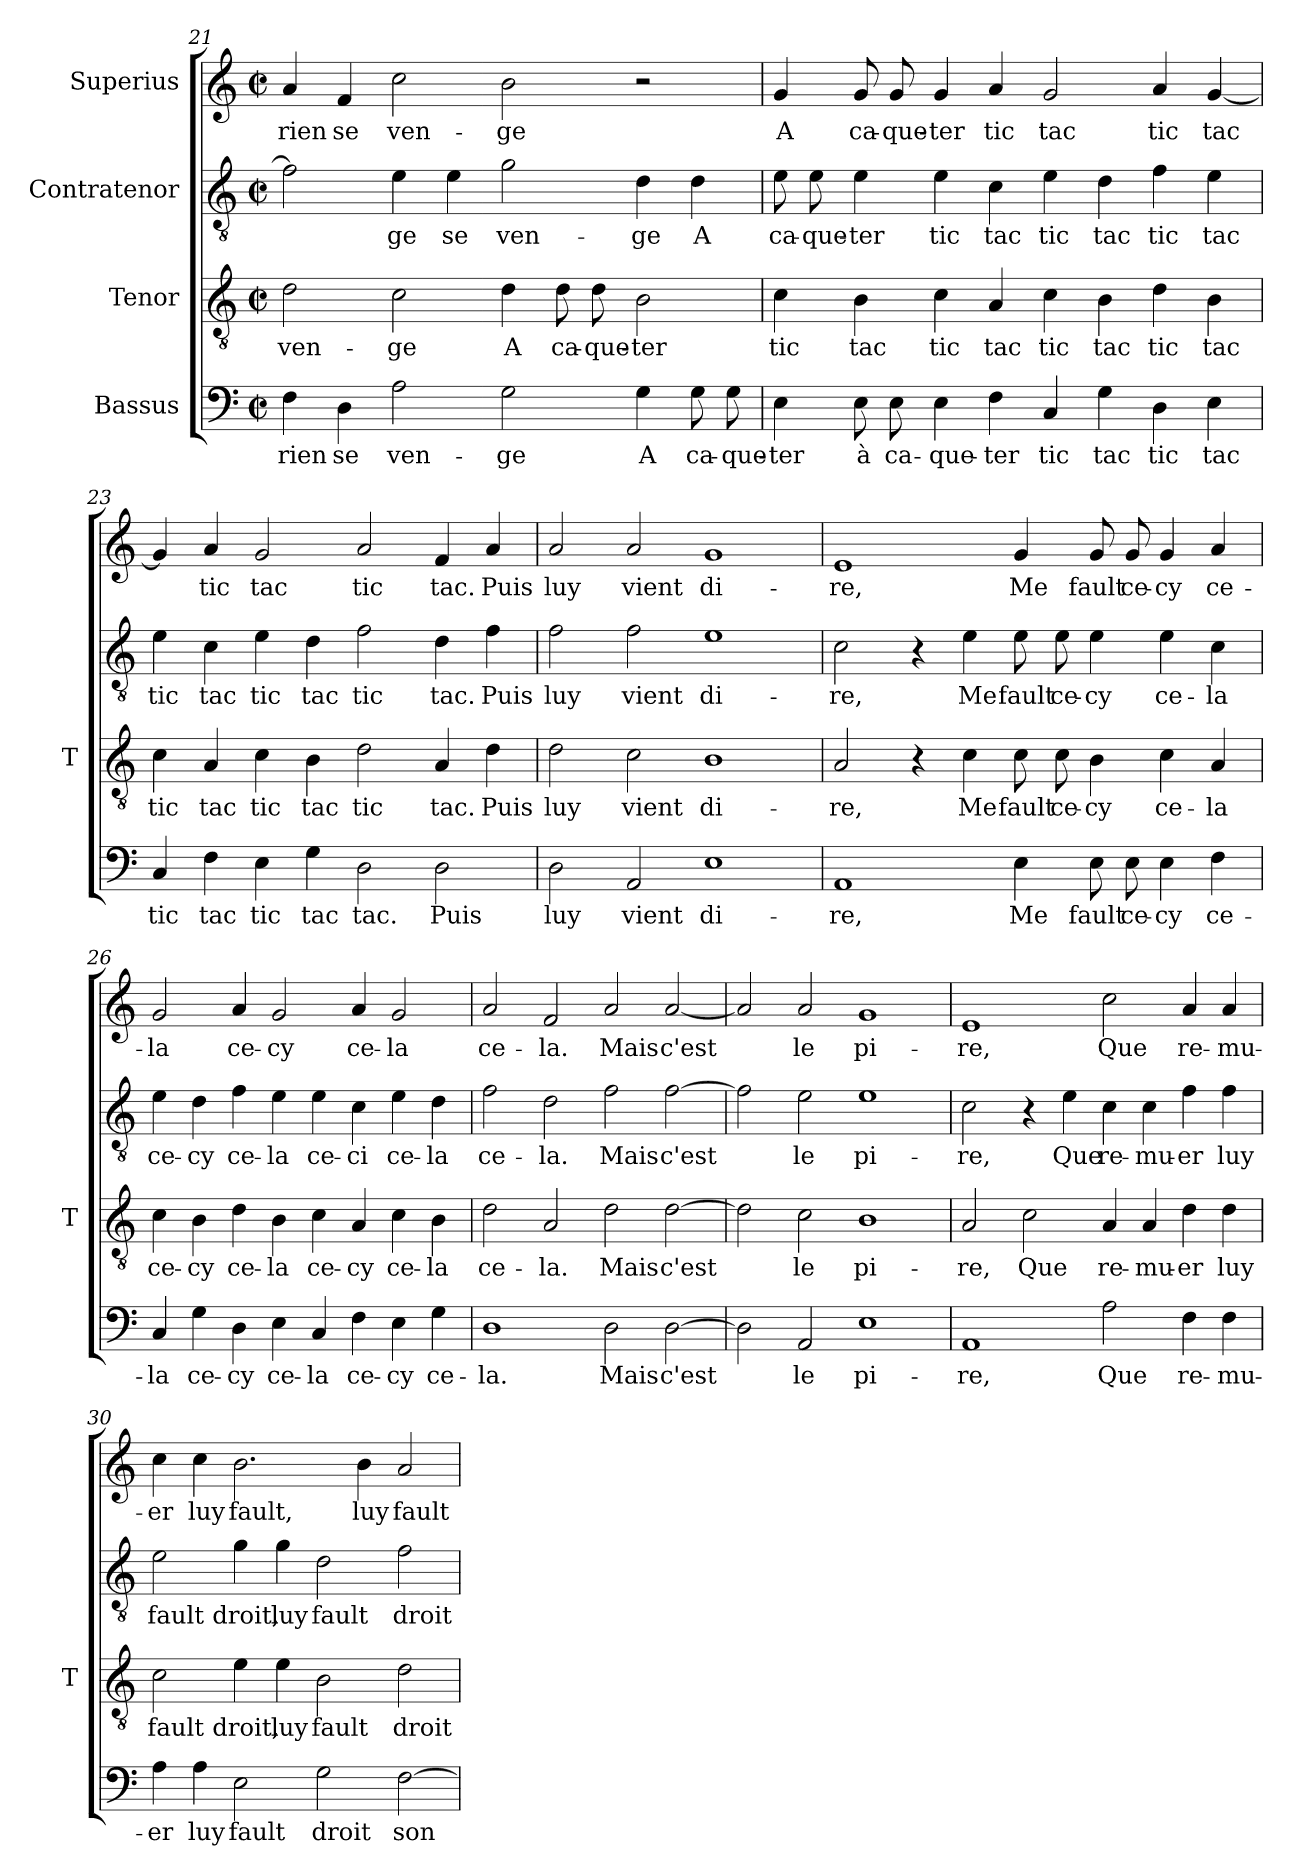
**kern	**text	**kern	**text	**kern	**text	**kern	**text
*part4	*part4	*part3	*part3	*part2	*part2	*part1	*part1
*staff4	*staff4	*staff3	*staff3	*staff2	*staff2	*staff1	*staff1
*I"Bassus	*	*I"Tenor	*	*I"Contratenor	*	*I"Superius	*
*	*	*I'T	*	*	*	*	*
*clefF4	*	*clefGv2	*	*clefGv2	*	*clefG2	*
*k[]	*	*k[]	*	*k[]	*	*k[]	*
*C:	*	*C:	*	*C:	*	*C:	*
*M2/2	*	*M2/2	*	*M2/2	*	*M2/2	*
*met(c|)	*	*met(c|)	*	*met(c|)	*	*met(c|)	*
=21	=21	=21	=21	=21	=21	=21	=21
4F	-rien	2d	ven-	2f]	.	4a	-rien
4D	-se	.	.	.	.	4f	-se
2A	ven-	2c	-ge	4e	-ge	2cc	ven-
.	.	.	.	4e	-se	.	.
2G	-ge	4d	-A	2g	ven-	2b	-ge
.	.	8d	ca-	.	.	.	.
.	.	8d	que-	.	.	.	.
4G	-A	2B	-ter	4d	-ge	2r	.
8G	ca-	.	.	4d	-A	.	.
8G	que-	.	.	.	.	.	.
=22	=22	=22	=22	=22	=22	=22	=22
4E	-ter	4c	-tic	8e	ca-	4g	-A
.	.	.	.	8e	que-	.	.
8E	-à	4B	-tac	4e	-ter	8g	ca-
8E	ca-	.	.	.	.	8g	que-
4E	que-	4c	-tic	4e	-tic	4g	-ter
4F	-ter	4A	-tac	4c	-tac	4a	-tic
4C	-tic	4c	-tic	4e	-tic	2g	-tac
4G	-tac	4B	-tac	4d	-tac	.	.
4D	-tic	4d	-tic	4f	-tic	4a	-tic
4E	-tac	4B	-tac	4e	-tac	[4g	-tac
=23	=23	=23	=23	=23	=23	=23	=23
4C	-tic	4c	-tic	4e	-tic	4g]	.
4F	-tac	4A	-tac	4c	-tac	4a	-tic
4E	-tic	4c	-tic	4e	-tic	2g	-tac
4G	-tac	4B	-tac	4d	-tac	.	.
2D	-tac.	2d	-tic	2f	-tic	2a	-tic
2D	-Puis	4A	-tac.	4d	-tac.	4f	-tac.
.	.	4d	-Puis	4f	-Puis	4a	-Puis
=24	=24	=24	=24	=24	=24	=24	=24
2D	-luy	2d	-luy	2f	-luy	2a	-luy
2AA	-vient	2c	-vient	2f	-vient	2a	-vient
1E	di-	1B	di-	1e	di-	1g	di-
!!LO:PB:g=z
=25	=25	=25	=25	=25	=25	=25	=25
1AA	-re,	2A	-re,	2c	-re,	1e	-re,
.	.	4r	.	4r	.	.	.
.	.	4c	-Me	4e	-Me	.	.
4E	-Me	8c	-fault	8e	-fault	4g	-Me
.	.	8c	ce-	8e	ce-	.	.
8E	-fault	4B	-cy	4e	-cy	8g	-fault
8E	ce-	.	.	.	.	8g	ce-
4E	-cy	4c	ce-	4e	ce-	4g	-cy
4F	ce-	4A	-la	4c	-la	4a	ce-
=26	=26	=26	=26	=26	=26	=26	=26
4C	-la	4c	ce-	4e	ce-	2g	-la
4G	ce-	4B	-cy	4d	-cy	.	.
4D	-cy	4d	ce-	4f	ce-	4a	ce-
4E	ce-	4B	-la	4e	-la	2g	-cy
4C	-la	4c	ce-	4e	ce-	.	.
4F	ce-	4A	-cy	4c	-ci	4a	ce-
4E	-cy	4c	ce-	4e	ce-	2g	-la
4G	ce-	4B	-la	4d	-la	.	.
=27	=27	=27	=27	=27	=27	=27	=27
1D	-la.	2d	ce-	2f	ce-	2a	ce-
.	.	2A	-la.	2d	-la.	2f	-la.
2D	-Mais	2d	-Mais	2f	-Mais	2a	-Mais
[2D	-c'est	[2d	-c'est	[2f	-c'est	[2a	-c'est
=28	=28	=28	=28	=28	=28	=28	=28
2D]	.	2d]	.	2f]	.	2a]	.
2AA	-le	2c	-le	2e	-le	2a	-le
1E	pi-	1B	pi-	1e	pi-	1g	pi-
=29	=29	=29	=29	=29	=29	=29	=29
1AA	-re,	2A	-re,	2c	-re,	1e	-re,
.	.	2c	-Que	4r	.	.	.
.	.	.	.	4e	-Que	.	.
2A	-Que	4A	re-	4c	re-	2cc	-Que
.	.	4A	mu-	4c	mu-	.	.
4F	re-	4d	-er	4f	-er	4a	re-
4F	mu-	4d	-luy	4f	-luy	4a	mu-
=30	=30	=30	=30	=30	=30	=30	=30
4A	-er	2c	-fault	2e	-fault	4cc	-er
4A	-luy	.	.	.	.	4cc	-luy
2E	-fault	4e	-droit,	4g	-droit,	2.b	-fault,
.	.	4e	-luy	4g	-luy	.	.
2G	-droit	2B	-fault	2d	-fault	.	.
.	.	.	.	.	.	4b	-luy
[2F	-son	2d	-droit	2f	-droit	2a	-fault
=	=	=	=	=	=	=	=
*-	*-	*-	*-	*-	*-	*-	*-
